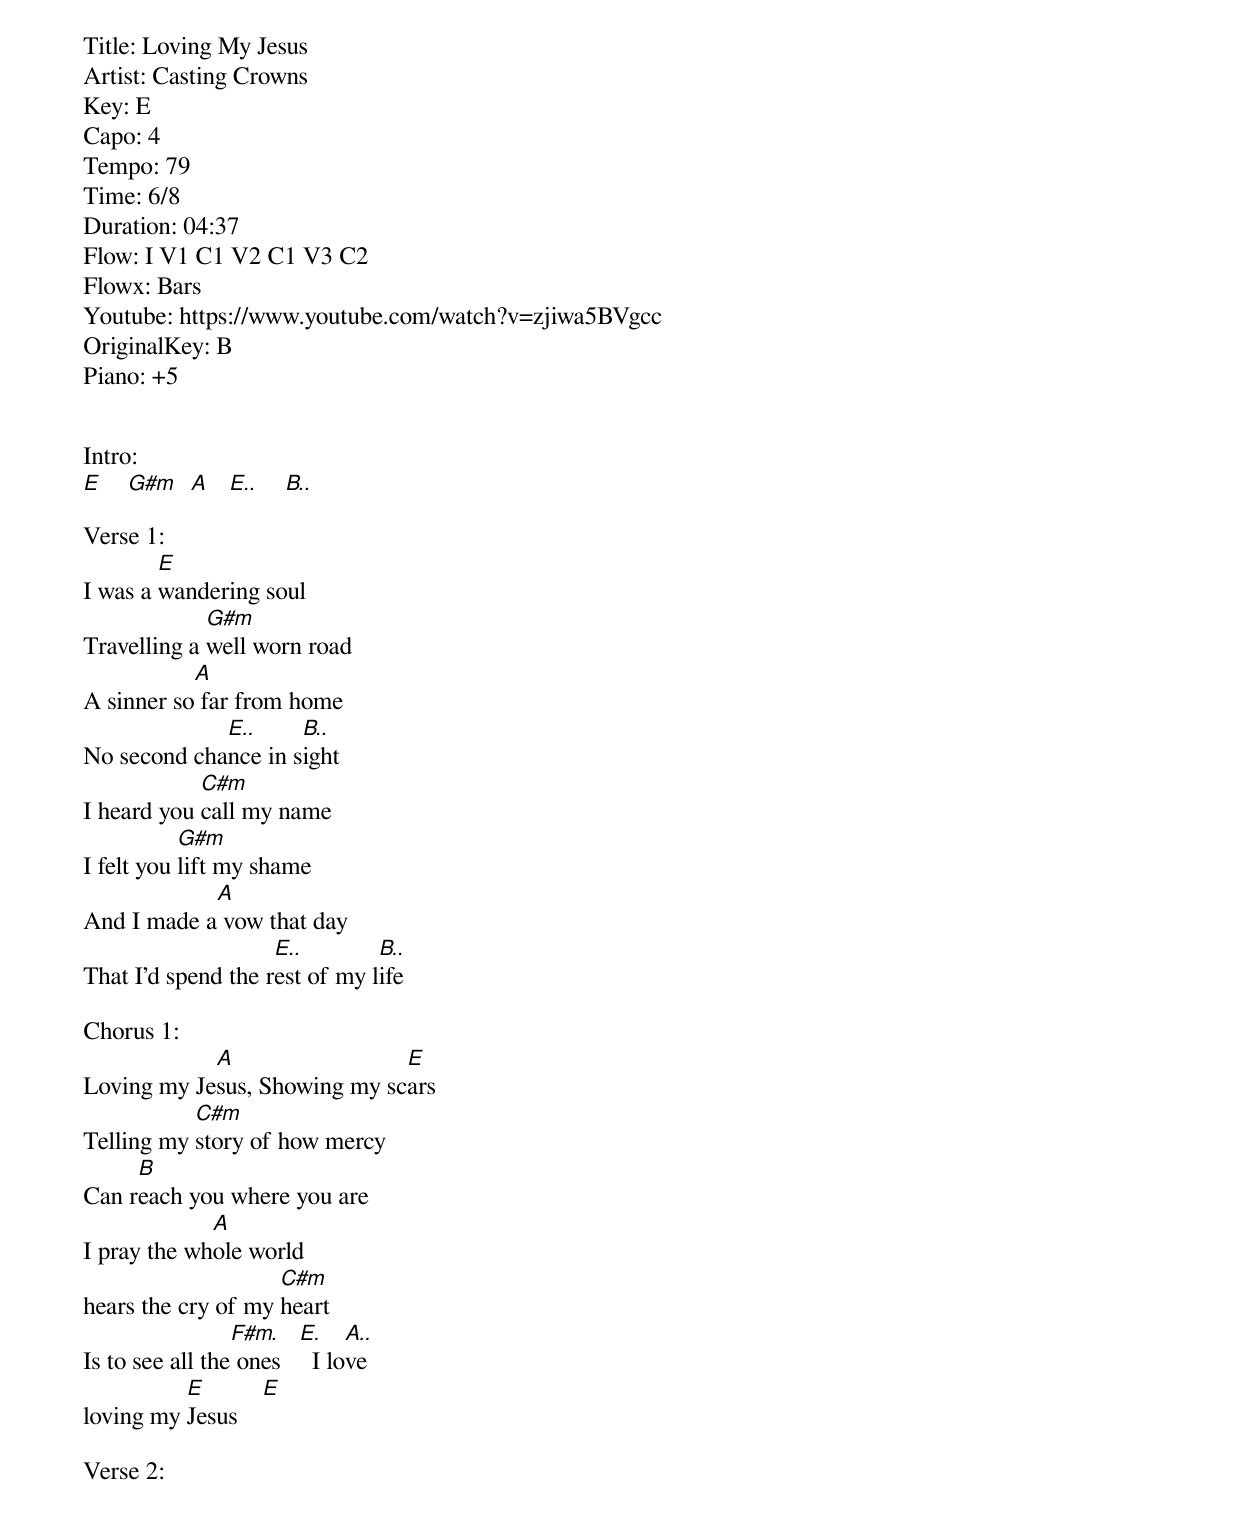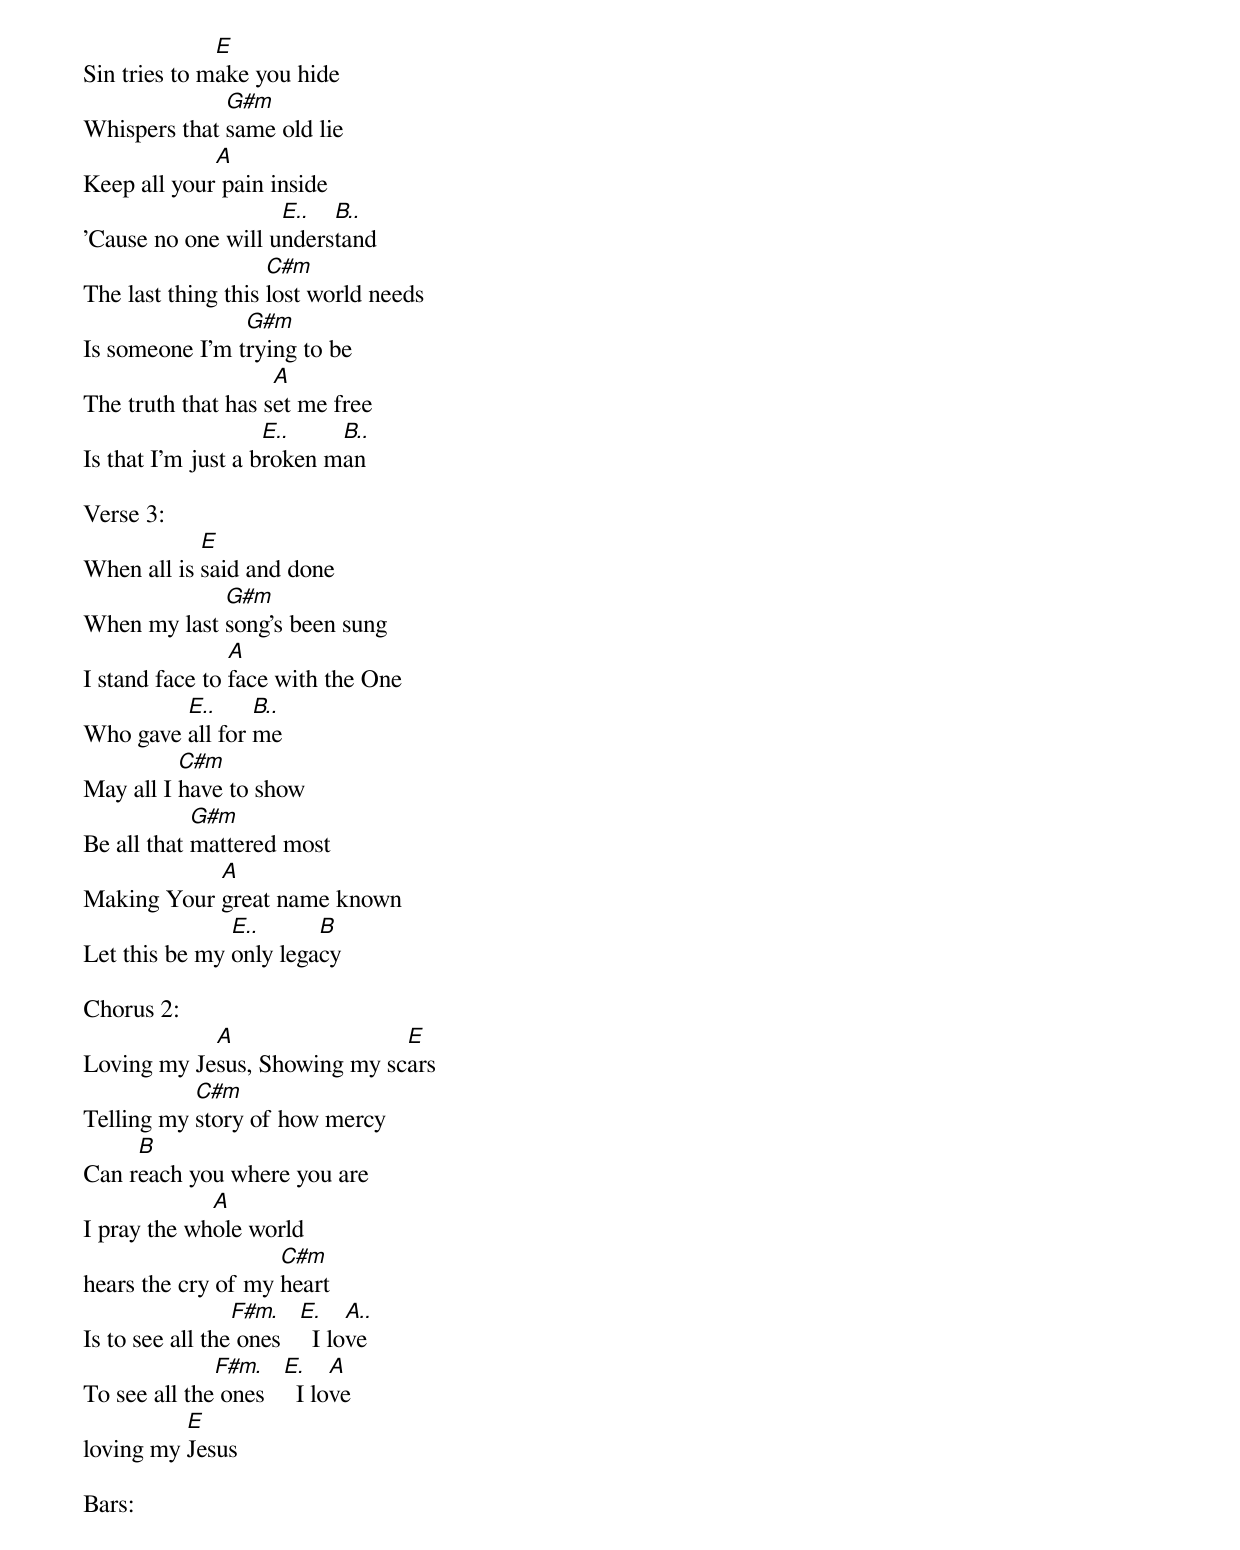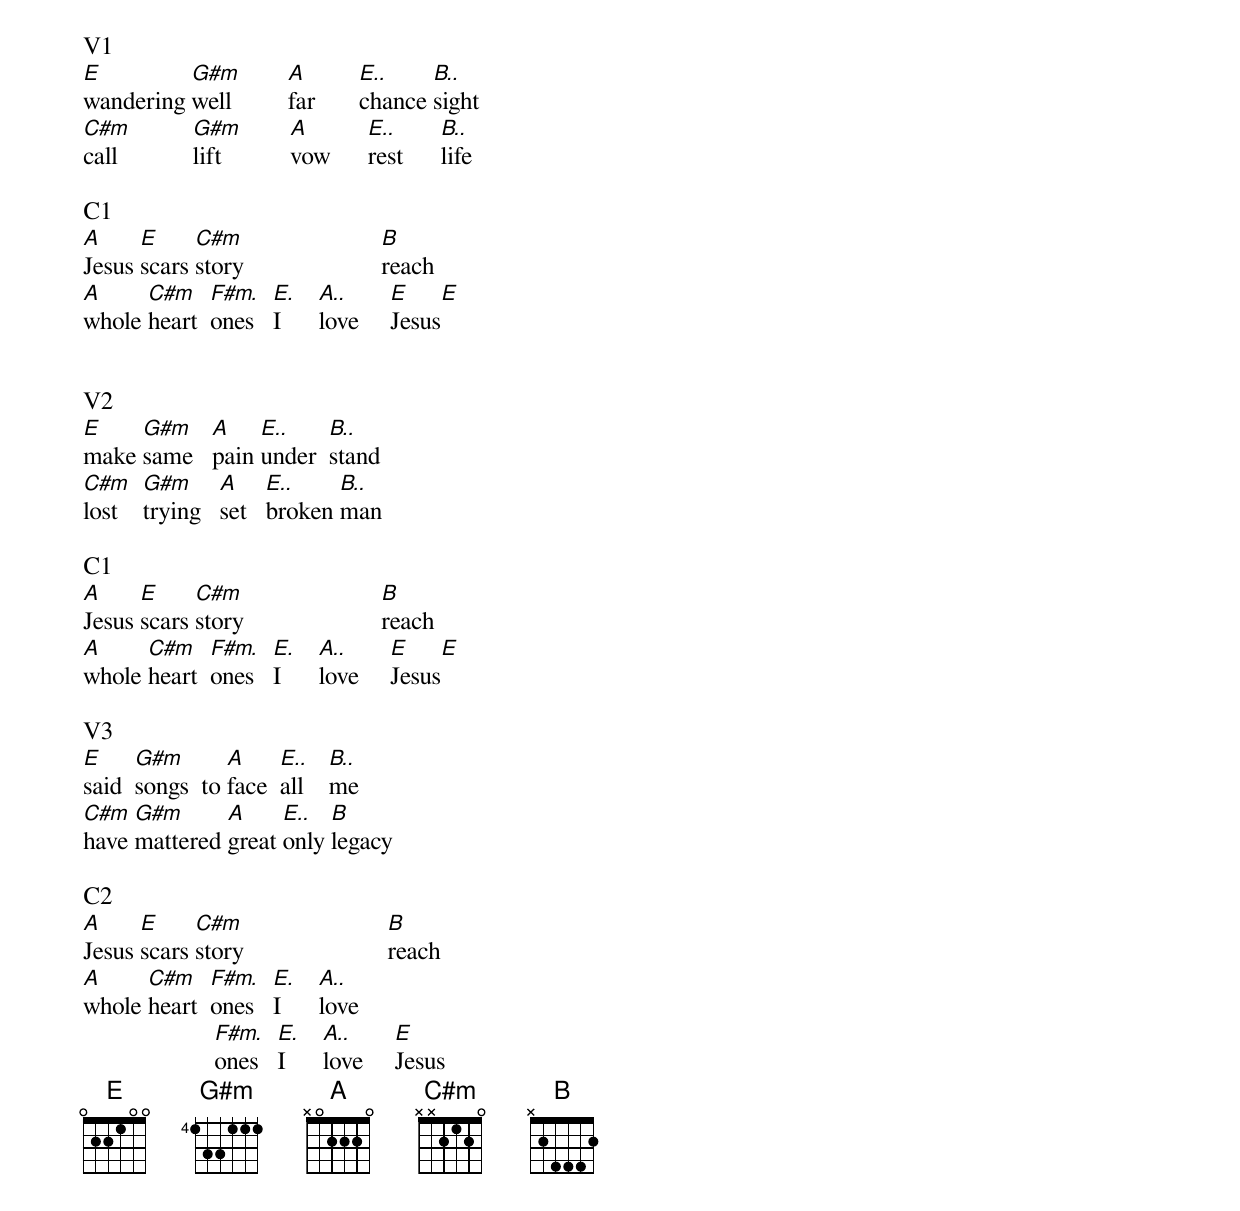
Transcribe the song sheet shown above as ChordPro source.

Title: Loving My Jesus
Artist: Casting Crowns
Key: E
Capo: 4
Tempo: 79
Time: 6/8
Duration: 04:37
Flow: I V1 C1 V2 C1 V3 C2
Flowx: Bars
Youtube: https://www.youtube.com/watch?v=zjiwa5BVgcc
OriginalKey: B
Piano: +5


Intro:
[E]    [G#m]  [A]   [E..]    [B..]

Verse 1:
I was a [E]wandering soul
Travelling a [G#m]well worn road
A sinner so[A] far from home
No second cha[E..]nce in s[B..]ight
I heard you [C#m]call my name
I felt you [G#m]lift my shame
And I made a[A] vow that day
That I'd spend the r[E..]est of my l[B..]ife

Chorus 1:
Loving my Je[A]sus, Showing my sc[E]ars
Telling my [C#m]story of how mercy
Can r[B]each you where you are
I pray the wh[A]ole world
hears the cry of my [C#m]heart
Is to see all the[F#m.] ones   [E.]  I lo[A..]ve
loving my [E]Jesus    [E]

Verse 2:
Sin tries to m[E]ake you hide
Whispers that [G#m]same old lie
Keep all your[A] pain inside
'Cause no one will u[E..]nders[B..]tand
The last thing this [C#m]lost world needs
Is someone I'm t[G#m]rying to be
The truth that has s[A]et me free
Is that I'm just a b[E..]roken m[B..]an

Verse 3:
When all is [E]said and done
When my last [G#m]song's been sung
I stand face to [A]face with the One
Who gave [E..]all for [B..]me
May all I [C#m]have to show
Be all that [G#m]mattered most
Making Your [A]great name known
Let this be my [E..]only lega[B]cy

Chorus 2:
Loving my Je[A]sus, Showing my sc[E]ars
Telling my [C#m]story of how mercy
Can r[B]each you where you are
I pray the wh[A]ole world
hears the cry of my [C#m]heart
Is to see all the[F#m.] ones   [E.]  I lo[A..]ve
To see all the[F#m.] ones   [E.]  I lo[A]ve
loving my [E]Jesus

Bars:
V1
[E]wandering [G#m]well         [A]far       [E..]chance [B..]sight
[C#m]call            [G#m]lift           [A]vow      [E..]rest      [B..]life

C1
[A]Jesus [E]scars [C#m]story                      [B]reach
[A]whole [C#m]heart  [F#m.]ones   [E.]I      [A..]love     [E]Jesus[E]


V2
[E]make [G#m]same   [A]pain [E..]under  [B..]stand
[C#m]lost    [G#m]trying   [A]set   [E..]broken [B..]man

C1
[A]Jesus [E]scars [C#m]story                      [B]reach
[A]whole [C#m]heart  [F#m.]ones   [E.]I      [A..]love     [E]Jesus[E]

V3
[E]said  [G#m]songs  to [A]face  [E..]all    [B..]me
[C#m]have [G#m]mattered [A]great [E..]only [B]legacy

C2
[A]Jesus [E]scars [C#m]story                       [B]reach
[A]whole [C#m]heart  [F#m.]ones   [E.]I      [A..]love
                     [F#m.]ones   [E.]I      [A..]love     [E]Jesus
